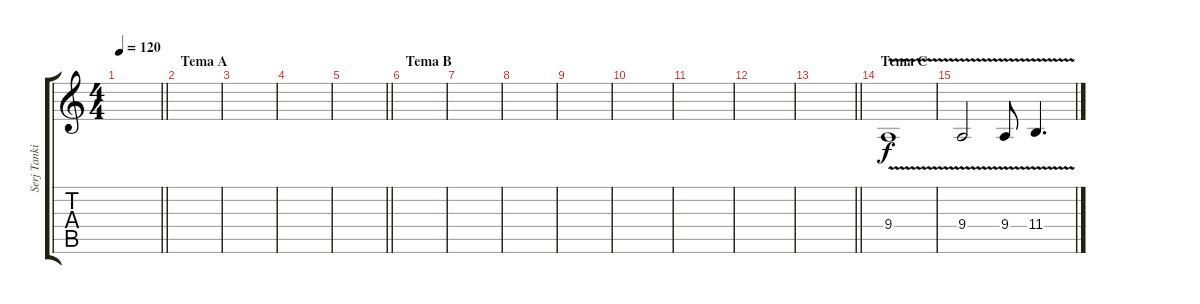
\track ("Serj Tankian (Teclado)" "Serj Tanki") {instrument churchorgan}
\staff {score tabs}
\tuning (D4 A3 F3 C3 G2 C2) {hide}
\ts (4 4)
\tempo 120
\clef g2
\barLineRight lightlight
\ks c
|
\section ("" "Tema A")
|
|
|
\barLineRight lightlight
|
\section ("" "Tema B")
|
|
|
|
|
|
|
\barLineRight lightlight
|
\section ("" "Tema C")
9.4{v}.1 |
9.4{v}.2 9.4{v}.8 11.4{v}.4{d}
